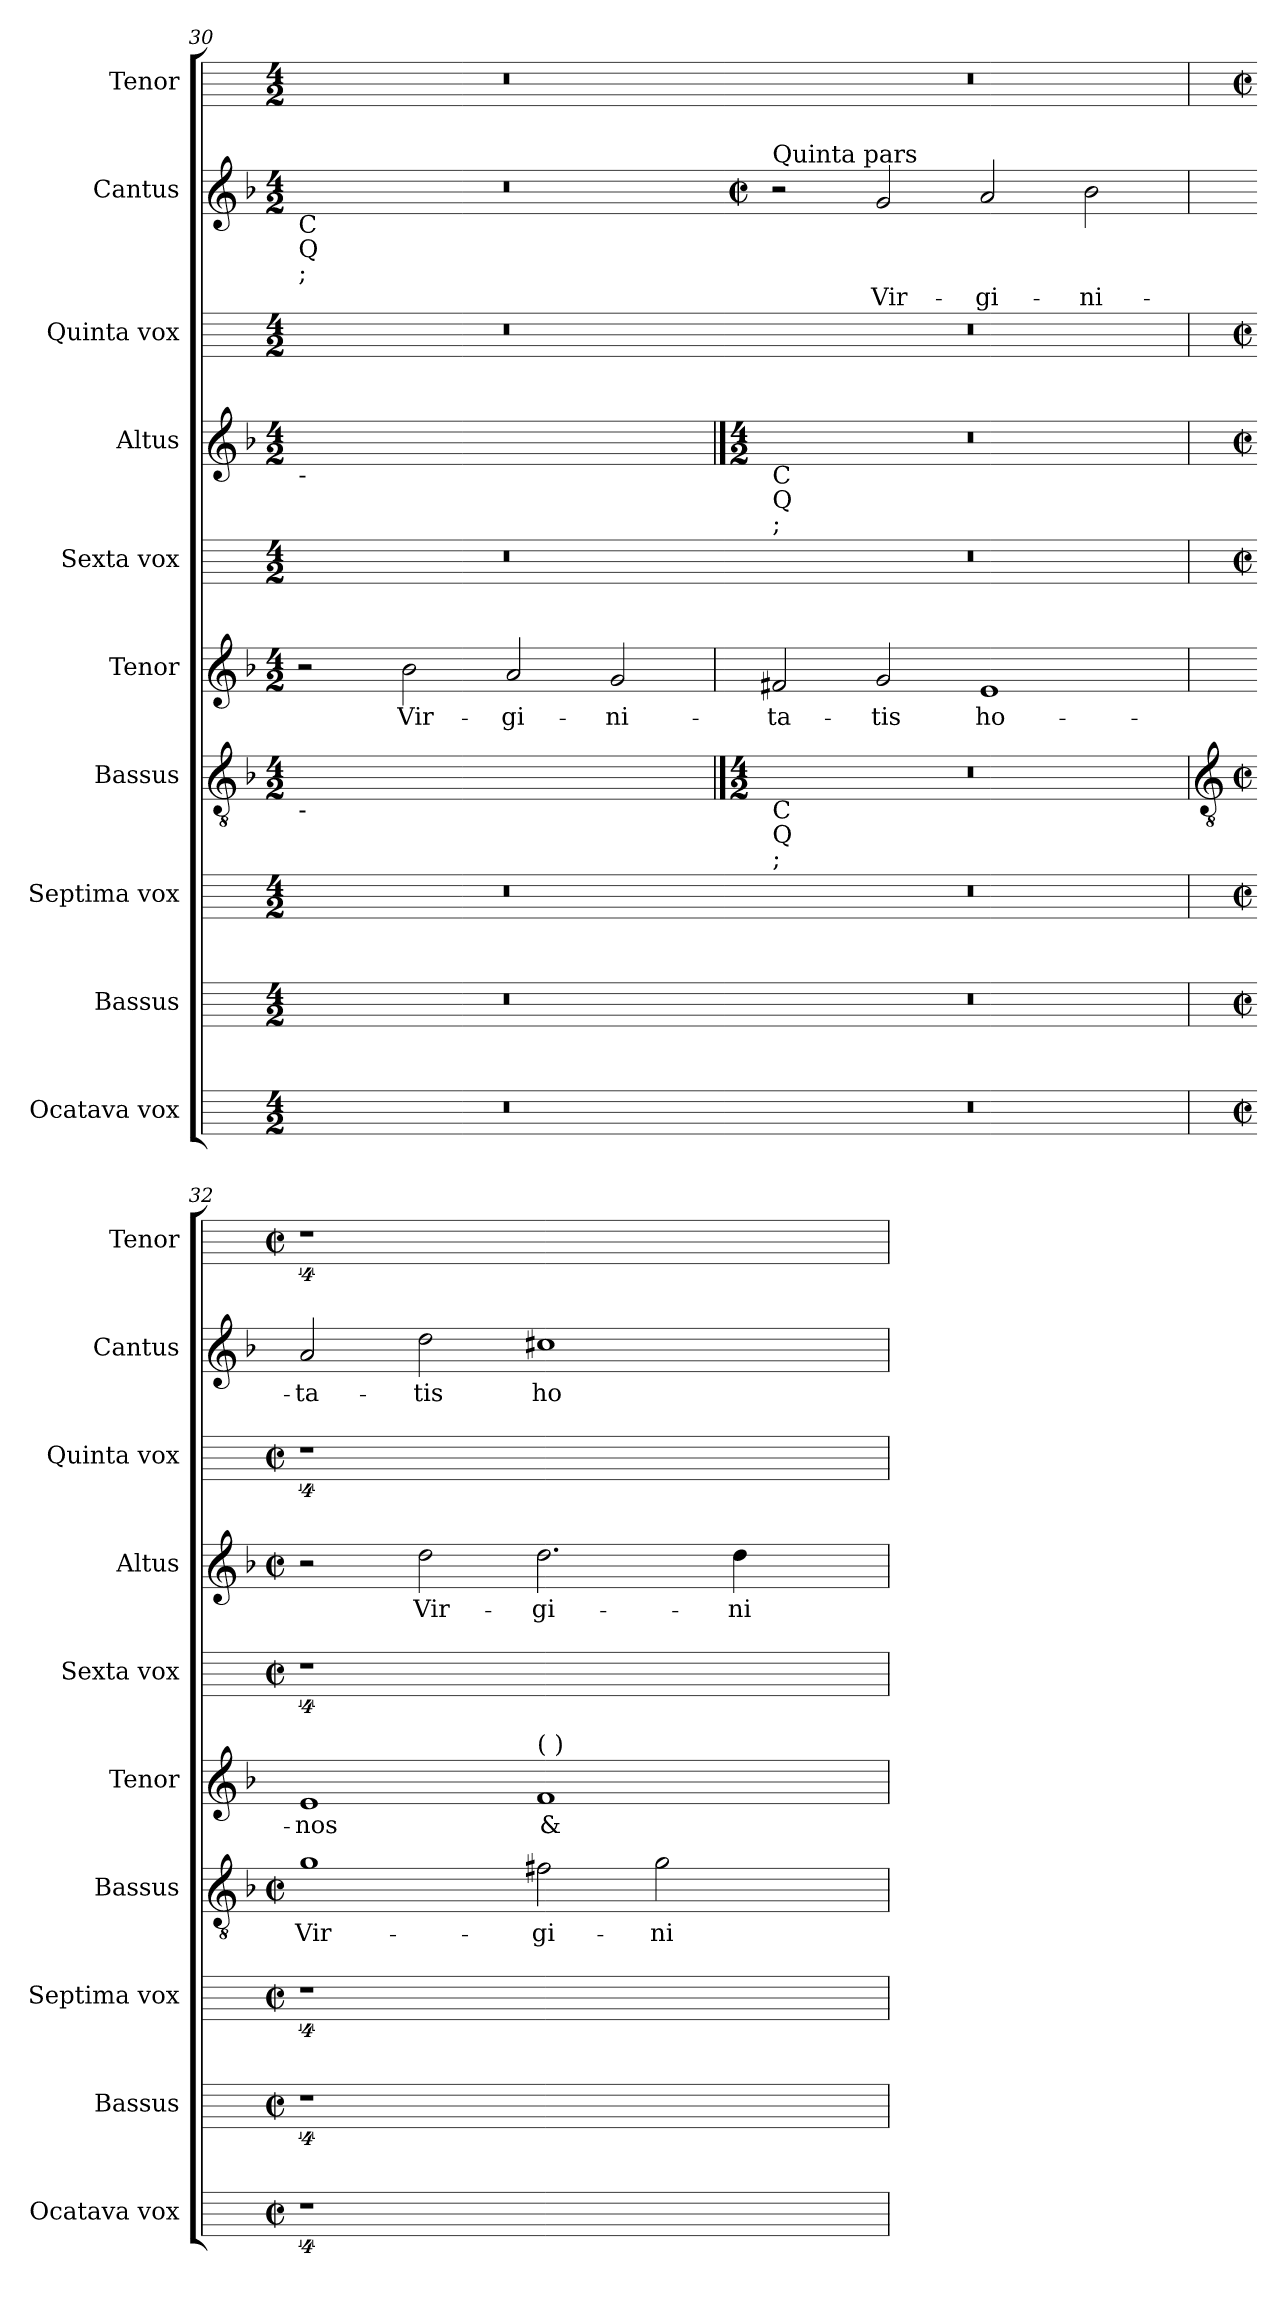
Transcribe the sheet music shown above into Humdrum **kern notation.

**kern	**kern	**kern	**kern	**text	**kern	**text	**kern	**kern	**text	**kern	**kern	**text	**kern
*part10	*part9	*part8	*part7	*part7	*part6	*part6	*part5	*part4	*part4	*part3	*part2	*part2	*part1
*staff10	*staff9	*staff8	*staff7	*staff7	*staff6	*staff6	*staff5	*staff4	*staff4	*staff3	*staff2	*staff2	*staff1
*I"Ocatava vox	*I"Bassus	*I"Septima vox	*I"Bassus	*	*I"Tenor	*	*I"Sexta vox	*I"Altus	*	*I"Quinta vox	*I"Cantus	*	*I"Tenor
*I'Ocatava vox	*I'Bassus	*I'Septima vox	*I'Bassus	*	*I'Tenor	*	*I'Sexta vox	*I'Altus	*	*I'Quinta vox	*I'Cantus	*	*I'Tenor
!!LO:LB:g=z
*	*	*	*clefGv2	*	*clefG2	*	*	*clefG2	*	*	*clefG2	*	*
*	*	*	*k[b-]	*	*k[b-]	*	*	*k[b-]	*	*	*k[b-]	*	*
*	*	*	*F:	*	*F:	*	*	*F:	*	*	*F:	*	*
*M4/2	*M4/2	*M4/2	*M4/2	*	*M4/2	*	*M4/2	*M4/2	*	*M4/2	*M4/2	*	*M4/2
=30	=30	=30	=30	=30	=30	=30	=30	=30	=30	=30	=30	=30	=30
!	!	!	!	!	!	!	!	!	!	!	!LO:TX:b:t=C	!	!
!	!	!	!	!	!	!	!	!	!	!	!LO:TX:b:t=Q	!	!
!	!	!	!	!	!	!	!	!	!	!	!LO:TX:b:t=;	!	!
!	!	!	!	!	!	!	!	!LO:TX:b:t=-	!	!	!	!	!
!	!	!	!LO:TX:b:t=-	!	!	!	!	!	!	!	!	!	!
!	!	!	!	!LO:LY:b	!	!	!	!	!LO:LY:b	!	!	!	!
0r	0r	0r	0G;<yy	-tet.	2r	.	0r	0g;<yy	-tet.	0r	0r	.	0r
!	!	!	!	!	!	!LO:LY:b	!	!	!	!	!	!	!
.	.	.	.	.	2b-	Vir-	.	.	.	.	.	.	.
!	!	!	!	!	!	!LO:LY:b	!	!	!	!	!	!	!
.	.	.	.	.	2a	-gi-	.	.	.	.	.	.	.
!	!	!	!	!	!	!LO:LY:b	!	!	!	!	!	!	!
.	.	.	.	.	2g	-ni-	.	.	.	.	.	.	.
!!LO:LB:g=z
=31	=31	=31	==31	=31	=31	=31	=31	==31	=31	=31	=31	=31	=31
*	*	*	*M4/2	*	*	*	*	*M4/2	*	*	*M4/2	*	*
*	*	*	*	*	*	*	*	*	*	*	*met(c|)	*	*
!	!	!	!	!	!	!	!	!	!	!	!LO:TX:a:t=Quinta pars	!	!
!	!	!	!	!	!	!	!	!LO:TX:b:t=C	!	!	!	!	!
!	!	!	!	!	!	!	!	!LO:TX:b:t=Q	!	!	!	!	!
!	!	!	!	!	!	!	!	!LO:TX:b:t=;	!	!	!	!	!
!	!	!	!LO:TX:b:t=C	!	!	!	!	!	!	!	!	!	!
!	!	!	!LO:TX:b:t=Q	!	!	!	!	!	!	!	!	!	!
!	!	!	!LO:TX:b:t=;	!	!	!	!	!	!	!	!	!	!
!	!	!	!	!	!	!LO:LY:b	!	!	!	!	!	!	!
0r	0r	0r	0r	.	2f#X	-ta-	0r	0r	.	0r	2r	.	0r
!	!	!	!	!	!	!LO:LY:b	!	!	!	!	!	!LO:LY:b	!
.	.	.	.	.	2g	-tis	.	.	.	.	2g	Vir-	.
!	!	!	!	!	!	!LO:LY:b	!	!	!	!	!	!LO:LY:b	!
.	.	.	.	.	1e	ho-	.	.	.	.	2a	-gi-	.
!	!	!	!	!	!	!	!	!	!	!	!	!LO:LY:b	!
.	.	.	.	.	.	.	.	.	.	.	2b-	-ni-	.
!!LO:LB:g=z
=32	=32	=32	=32	=32	=32	=32	=32	=32	=32	=32	=32	=32	=32
*	*	*	*clefGv2	*	*	*	*	*	*	*	*	*	*
*M4/2	*M4/2	*M4/2	*M4/2	*	*	*	*M4/2	*M4/2	*	*M4/2	*	*	*M4/2
*met(c|)	*met(c|)	*met(c|)	*met(c|)	*	*	*	*met(c|)	*met(c|)	*	*met(c|)	*	*	*met(c|)
!	!	!	!	!LO:LY:b	!	!LO:LY:b	!	!	!	!	!	!LO:LY:b	!
4%9r	4%9r	4%9r	1g	Vir-	1e	-nos	4%9r	2r	.	4%9r	2a	-ta-	4%9r
!	!	!	!	!	!	!	!	!	!LO:LY:b	!	!	!LO:LY:b	!
.	.	.	.	.	.	.	.	2dd	Vir-	.	2dd	-tis	.
!	!	!	!	!	!LO:TX:a:t=(  )	!	!	!	!	!	!	!	!
!	!	!	!	!LO:LY:b	!	!LO:LY:b	!	!	!LO:LY:b	!	!	!LO:LY:b	!
.	.	.	2f#X	-gi-	1f	&	.	2.dd	-gi-	.	1cc#X	ho-	.
!	!	!	!	!LO:LY:b	!	!	!	!	!	!	!	!	!
.	.	.	2g	-ni-	.	.	.	.	.	.	.	.	.
!	!	!	!	!	!	!	!	!	!LO:LY:b	!	!	!	!
.	.	.	.	.	.	.	.	4dd	-ni-	.	.	.	.
.	.	.	4ryy	.	4ryy	.	.	4ryy	.	.	4ryy	.	.
=	=	=	=	=	=	=	=	=	=	=	=	=	=
*-	*-	*-	*-	*-	*-	*-	*-	*-	*-	*-	*-	*-	*-
